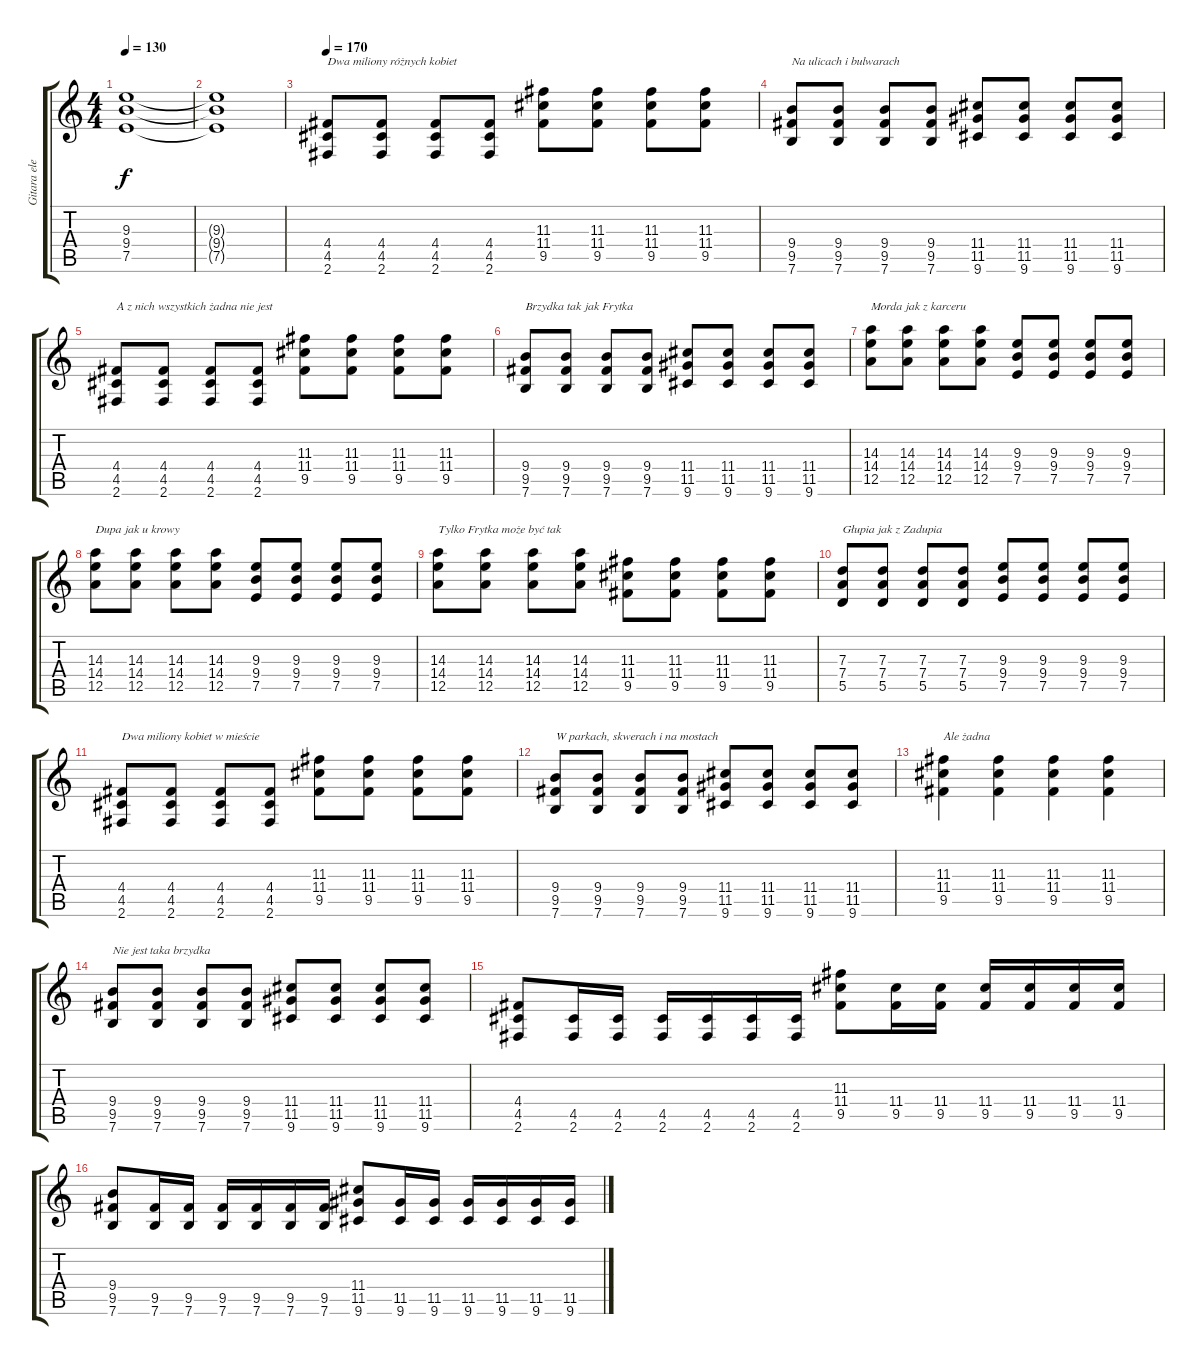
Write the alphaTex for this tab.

\track ("Gitara elektryczna" "Gitara ele") {instrument distortionguitar}
\staff {score tabs}
\tuning (E4 B3 G3 D3 A2 E2) {hide}
\ts (4 4)
\tempo 130
\clef g2
\ks c
(9.3 9.4 7.5).1{dy f} |
(9.3{t} 9.4{t} 7.5{t}).1 |
\tempo 170
(4.4 4.5 2.6).8{txt "Dwa miliony różnych kobiet"} (4.4 4.5 2.6).8 (4.4 4.5 2.6).8 (4.4 4.5 2.6).8 (11.3 11.4 9.5).8 (11.3 11.4 9.5).8 (11.3 11.4 9.5).8 (11.3 11.4 9.5).8 |
(9.4 9.5 7.6).8{txt "Na ulicach i bulwarach"} (9.4 9.5 7.6).8 (9.4 9.5 7.6).8 (9.4 9.5 7.6).8 (11.4 11.5 9.6).8 (11.4 11.5 9.6).8 (11.4 11.5 9.6).8 (11.4 11.5 9.6).8 |
(4.4 4.5 2.6).8{txt "A z nich wszystkich żadna nie jest"} (4.4 4.5 2.6).8 (4.4 4.5 2.6).8 (4.4 4.5 2.6).8 (11.3 11.4 9.5).8 (11.3 11.4 9.5).8 (11.3 11.4 9.5).8 (11.3 11.4 9.5).8 |
(9.4 9.5 7.6).8{txt "Brzydka tak jak Frytka"} (9.4 9.5 7.6).8 (9.4 9.5 7.6).8 (9.4 9.5 7.6).8 (11.4 11.5 9.6).8 (11.4 11.5 9.6).8 (11.4 11.5 9.6).8 (11.4 11.5 9.6).8 |
(14.3 14.4 12.5).8{txt "Morda jak z karceru"} (14.3 14.4 12.5).8 (14.3 14.4 12.5).8 (14.3 14.4 12.5).8 (9.3 9.4 7.5).8 (9.3 9.4 7.5).8 (9.3 9.4 7.5).8 (9.3 9.4 7.5).8 |
(14.3 14.4 12.5).8{txt "Dupa jak u krowy"} (14.3 14.4 12.5).8 (14.3 14.4 12.5).8 (14.3 14.4 12.5).8 (9.3 9.4 7.5).8 (9.3 9.4 7.5).8 (9.3 9.4 7.5).8 (9.3 9.4 7.5).8 |
(14.3 14.4 12.5).8{txt "Tylko Frytka może być tak"} (14.3 14.4 12.5).8 (14.3 14.4 12.5).8 (14.3 14.4 12.5).8 (11.3 11.4 9.5).8 (11.3 11.4 9.5).8 (11.3 11.4 9.5).8 (11.3 11.4 9.5).8 |
(7.3 7.4 5.5).8{txt "Głupia jak z Zadupia"} (7.3 7.4 5.5).8 (7.3 7.4 5.5).8 (7.3 7.4 5.5).8 (9.3 9.4 7.5).8 (9.3 9.4 7.5).8 (9.3 9.4 7.5).8 (9.3 9.4 7.5).8 |
(4.4 4.5 2.6).8{txt "Dwa miliony kobiet w mieście"} (4.4 4.5 2.6).8 (4.4 4.5 2.6).8 (4.4 4.5 2.6).8 (11.3 11.4 9.5).8 (11.3 11.4 9.5).8 (11.3 11.4 9.5).8 (11.3 11.4 9.5).8 |
(9.4 9.5 7.6).8{txt "W parkach, skwerach i na mostach"} (9.4 9.5 7.6).8 (9.4 9.5 7.6).8 (9.4 9.5 7.6).8 (11.4 11.5 9.6).8 (11.4 11.5 9.6).8 (11.4 11.5 9.6).8 (11.4 11.5 9.6).8 |
(11.3 11.4 9.5).4{txt "Ale żadna"} (11.3 11.4 9.5).4 (11.3 11.4 9.5).4 (11.3 11.4 9.5).4 |
(9.4 9.5 7.6).8{txt "Nie jest taka brzydka"} (9.4 9.5 7.6).8 (9.4 9.5 7.6).8 (9.4 9.5 7.6).8 (11.4 11.5 9.6).8 (11.4 11.5 9.6).8 (11.4 11.5 9.6).8 (11.4 11.5 9.6).8 |
(4.4 4.5 2.6).8 (4.5 2.6).16 (4.5 2.6).16 (4.5 2.6).16 (4.5 2.6).16 (4.5 2.6).16 (4.5 2.6).16 (11.3 11.4 9.5).8 (11.4 9.5).16 (11.4 9.5).16 (11.4 9.5).16 (11.4 9.5).16 (11.4 9.5).16 (11.4 9.5).16 |
(9.4 9.5 7.6).8 (9.5 7.6).16 (9.5 7.6).16 (9.5 7.6).16 (9.5 7.6).16 (9.5 7.6).16 (9.5 7.6).16 (11.4 11.5 9.6).8 (11.5 9.6).16 (11.5 9.6).16 (11.5 9.6).16 (11.5 9.6).16 (11.5 9.6).16 (11.5 9.6).16
